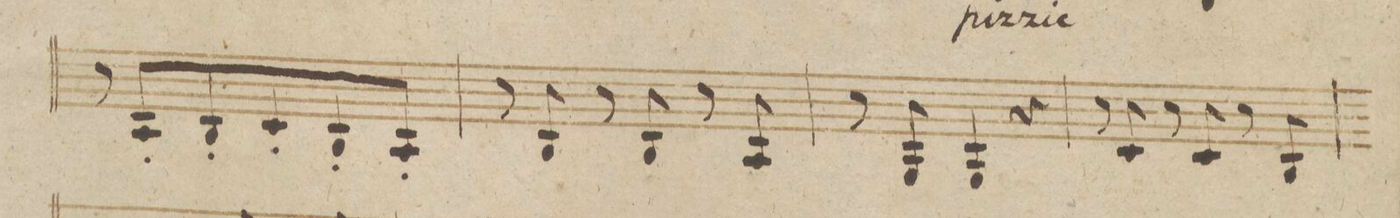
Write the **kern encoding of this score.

**kern	**dynam
*I"Violino 2do	*
*clefG2	*
*k[b-e-a-d-]	*
*met(c|)	*
*M3/4	*
8r	.
8A-'/L	.
8B-'/	.
8c'/	.
8B-'/	.
8A-'/J	.
=79	=79
8r	.
8B-/	.
8r	.
8B-/	.
8r	.
8A-/	.
=80	=80
8r	.
8G/	.
4G/	.
4r	.
=81	=81
8r	.
8c/	.
8r	.
8c/	.
8r	.
8B-/	.
=82	=82
*-	*-
